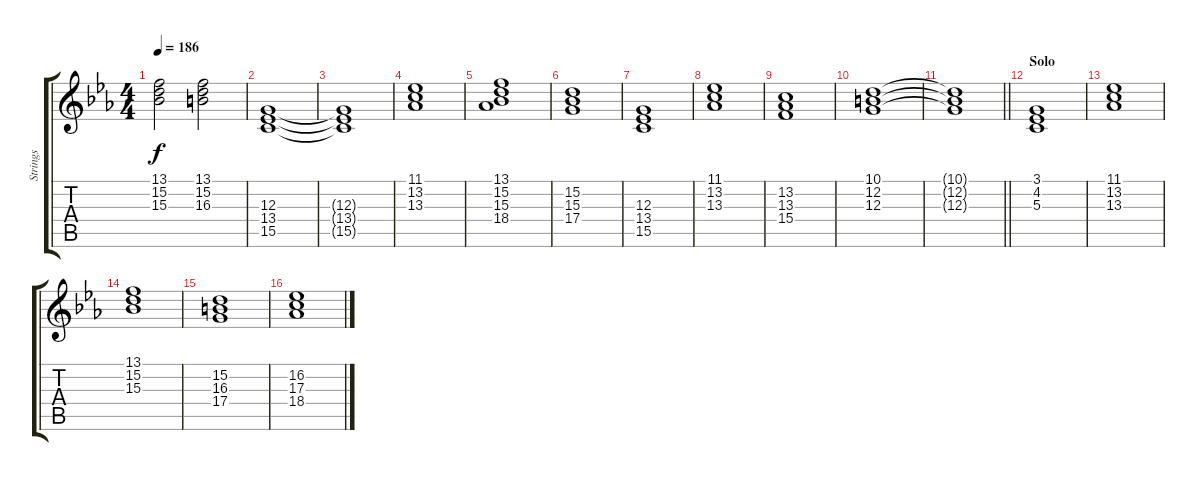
\track ("Strings" "Strings") {instrument stringensemble1}
\staff {score tabs}
\tuning (E4 B3 G3 D3 A2 E2) {hide}
\ts (4 4)
\tempo 186
\clef g2
\ks eb
(13.1 15.2 15.3).2{dy f} (13.1 15.2 16.3).2 |
(12.3 13.4 15.5).1 |
(12.3{t} 13.4{t} 15.5{t}).1 |
(11.1 13.2 13.3).1 |
(13.1 15.2 15.3 18.4).1 |
(15.2 15.3 17.4).1 |
(12.3 13.4 15.5).1 |
(11.1 13.2 13.3).1 |
(13.2 13.3 15.4).1 |
(10.1 12.2 12.3).1 |
\barLineRight lightlight
(10.1{t} 12.2{t} 12.3{t}).1 |
\section ("" "Solo")
(3.1 4.2 5.3).1 |
(11.1 13.2 13.3).1 |
(13.1 15.2 15.3).1 |
(15.2 16.3 17.4).1 |
(16.2 17.3 18.4).1
